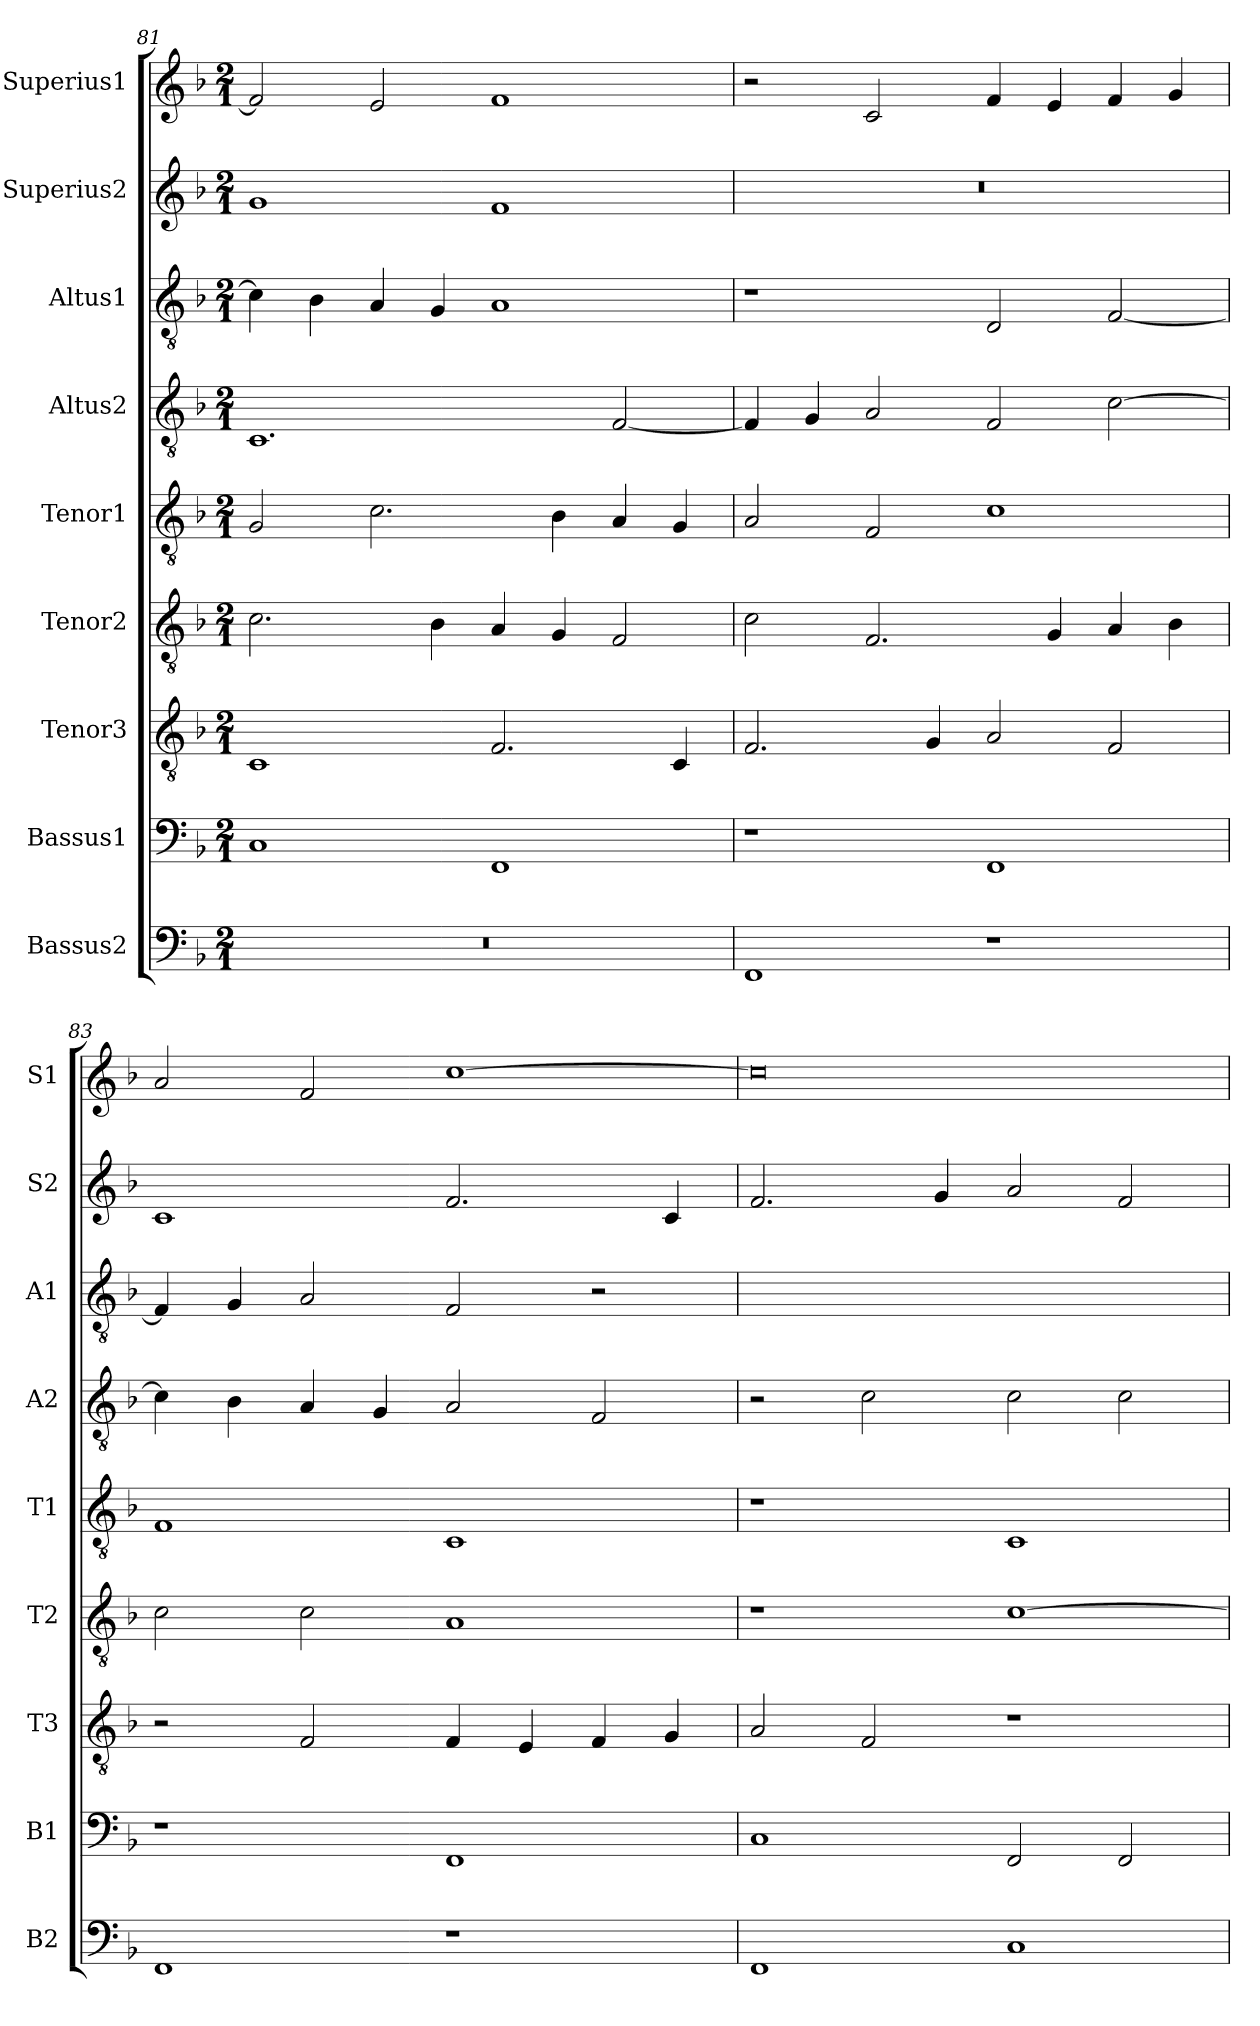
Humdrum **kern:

**kern	**kern	**kern	**kern	**kern	**kern	**kern	**kern	**kern
*part9	*part8	*part7	*part6	*part5	*part4	*part3	*part2	*part1
*staff9	*staff8	*staff7	*staff6	*staff5	*staff4	*staff3	*staff2	*staff1
*I"Bassus2	*I"Bassus1	*I"Tenor3	*I"Tenor2	*I"Tenor1	*I"Altus2	*I"Altus1	*I"Superius2	*I"Superius1
*I'B2	*I'B1	*I'T3	*I'T2	*I'T1	*I'A2	*I'A1	*I'S2	*I'S1
*clefF4	*clefF4	*clefGv2	*clefGv2	*clefGv2	*clefGv2	*clefGv2	*clefG2	*clefG2
*k[b-]	*k[b-]	*k[b-]	*k[b-]	*k[b-]	*k[b-]	*k[b-]	*k[b-]	*k[b-]
*d:	*d:	*d:	*d:	*d:	*d:	*d:	*d:	*d:
*M2/1	*M2/1	*M2/1	*M2/1	*M2/1	*M2/1	*M2/1	*M2/1	*M2/1
=81	=81	=81	=81	=81	=81	=81	=81	=81
0r	1C	1C	2.c	2G	1.C	4c]	1g	2f]
.	.	.	.	.	.	4B-	.	.
.	.	.	.	2.c	.	4A	.	2e
.	.	.	4B-	.	.	4G	.	.
.	1FF	2.F	4A	.	.	1A	1f	1f
.	.	.	4G	4B-	.	.	.	.
.	.	.	2F	4A	[2F	.	.	.
.	.	4C	.	4G	.	.	.	.
=82	=82	=82	=82	=82	=82	=82	=82	=82
1FF	1r	2.F	2c	2A	4F]	1r	0r	2r
.	.	.	.	.	4G	.	.	.
.	.	.	2.F	2F	2A	.	.	2c
.	.	4G	.	.	.	.	.	.
1r	1FF	2A	.	1c	2F	2D	.	4f
.	.	.	4G	.	.	.	.	4e
.	.	2F	4A	.	[2c	[2F	.	4f
.	.	.	4B-	.	.	.	.	4g
=83	=83	=83	=83	=83	=83	=83	=83	=83
1FF	1r	2r	2c	1F	4c]	4F]	1c	2a
.	.	.	.	.	4B-	4G	.	.
.	.	2F	2c	.	4A	2A	.	2f
.	.	.	.	.	4G	.	.	.
1r	1FF	4F	1A	1C	2A	2F	2.f	[1cc
.	.	4E	.	.	.	.	.	.
.	.	4F	.	.	2F	2r	.	.
.	.	4G	.	.	.	.	4c	.
=84	=84	=84	=84	=84	=84	=84	=84	=84
1FF	1C	2A	1r	1r	2r	0ryy	2.f	0cc]
.	.	2F	.	.	2c	.	.	.
.	.	.	.	.	.	.	4g	.
1C	2FF	1r	[1c	1C	2c	.	2a	.
.	2FF	.	.	.	2c	.	2f	.
=	=	=	=	=	=	=	=	=
*-	*-	*-	*-	*-	*-	*-	*-	*-
